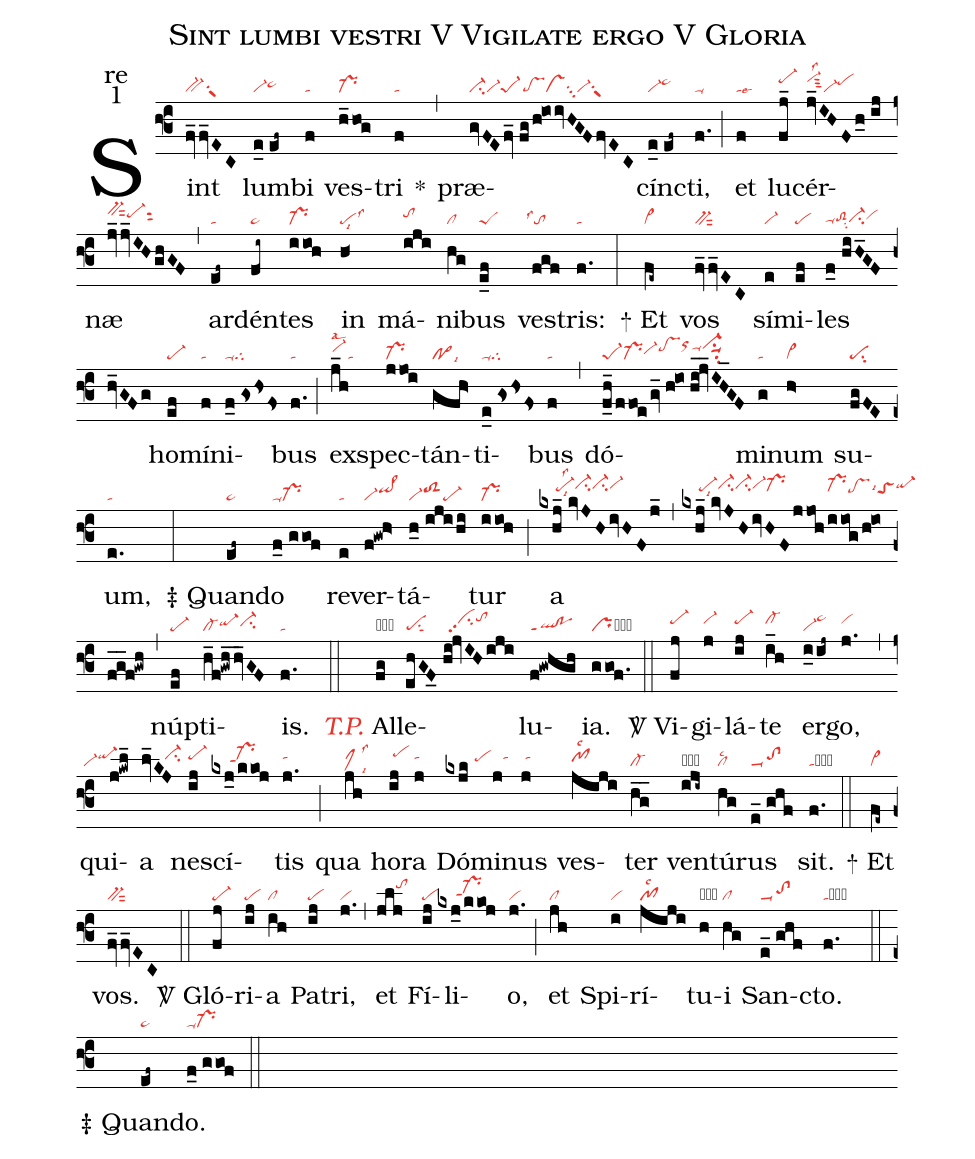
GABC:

name:Sint lumbi vestri V Vigilate ergo V Gloria;
office-part:re;
mode:1;
nabc-lines:1;
%%
(f3) Sint(fv_fv_EC|bv-su1suw1) lum(e_0//ef~|vi-pe~hh)bi(f|ta) ves(h_hog|pr-)tri(f|ta) <sp>*</sp>(,) præ(gvFEfv_//fg/h@io/ivHGFfvEC|ci-vi-pe-1ptvssu3vi-su1suw1)cín(e_0//ef~|vi-pe~hi)cti,(f.|ta-) (;) et(f|talse6) lu(fj_|pe-hj)cér(jv_IHFh_0//ij|vi-hjsut3lss2vi-pehi)næ(jv_jv_IHghGF|bv-hjsut2pe-hisut2) (,) ar(ef~|ta)dén(fi~|pe~)tes(iioh|pr-) in(h<|pelsi8lss3) má(iji|tohi)ni(hg|cl)bus(e_f|peS) ves(fgf|``tolss1)tris:(f.|ta) (:)

<sp>+</sp> Et(fe~|vi>) vos(fv_fv_EC|bv-sut2) sí(e|vi-)mi(ef|pe)les(f_0//hiH_GFhv_GFg|toS2hgppu1su2ci-hgvihh) ho(ef|pe-)mí(f|ta)ni(f_0//gshsfs|tgppu1)bus(f.|ta) (;) ex(j_h|vi-hilsal2ta)spec(jjoi|pr-)tán(gfh>|po>lsi9)ti(e_0//gshsfs|tgppu1)bus(f|ta) (,) dó(f_h_/ffoe/gv_//h@io//hi_!jv_IH_GF|pe-1pr-vi-hhpthiorhkvi-hjppu1su1suu1su2)mi(g|ta)num(h>|vi>) su(fgFE|pesu2)um,(e.|ta) (:)

<sp>‡</sp> Quan(ef~|pe~)do(f_0//ggof|pr-ppu1) re(e|ta)ver(f!gw!h>|vi-qi>hi)tá(h_0//iji/hi|vi-toS2hipe-)tur(iioh|pr-) (;) a(kxhj_//kvJHivHFj_|/////pe-hjlsi8lss2ci-hkci-hkvi-hk) (,) (kxhj_//kvJHivHFjjoh|/////pe-hjlsi8ci-hkci-hkvi-hkpr-hj|iiog/h@io/fg__f!gwh|pr-hjpthitoShilsi4qi-hk) (,) núp(ef|pe-)ti(h_f!gwh_hv_GF|cl-qi-hhci-hh)is.(f.|ta) (::)

<i><c>T.P.</c></i> Al(fg|obpe)le(ehGF_0|pesu1sut1|//hi!jvIHiji|//cihipp2tohj)lu(f!gwhgh|ql!poppt1)ia.(ggof.|prcb) (::)

<sp>V/</sp> Vi(fj|pe-hi)gi(j|vi-hi)lá(ij|pe-hi)te(i_h|cl-hi) er(i_0ij~|vi-pe~hj)go,(j.|vihi) (,) qui(j!kwl_|````````vi-qi-hi)a(lv_KJ|///////ci-hi) nes(ij|pe-hi)cí(kxj_0/kkoj|/////pr-hippt1)tis(j.|tahi) (;) qua(jh|clMhilss3lsi9) ho(ij|/pehj)ra(j|tahi) Dó(kxjk|/////////pehh)mi(j|///tahi)nus(j|/tahi) ves(jiji|pf1hhlsc2)ter(hg__|cl-) ven(iji~|obpe>hh)tú(hg|cllsc2)rus(e_//ghf|toppu1) sit.(f.|tacb) (::)

<sp>+</sp> Et(fe~|vi>) vos.(fv_fv_EC|bv-sut2) (::)

<sp>V/</sp> Gló(fj|pe-)ri(ij|pe)a(ih|cl) Pa(ij|pe)tri,(j.|vi) (,) et(jlj|//////tohk) Fí(ij|pe)li(kxj_0/kkoj|/////pr-hippt1)o,(j.|vi) (;) et(jh|cl) Spi(i|vi)rí(jiji|pf1lsc2)tu(h|obvi)i(hg|cl) San(e_//ghf|toppu1)cto.(f.|tacb) (::)

<sp>‡</sp> Quan(ef~|pe~)do.(f_0//ggof|pr-ppu1) (::)
